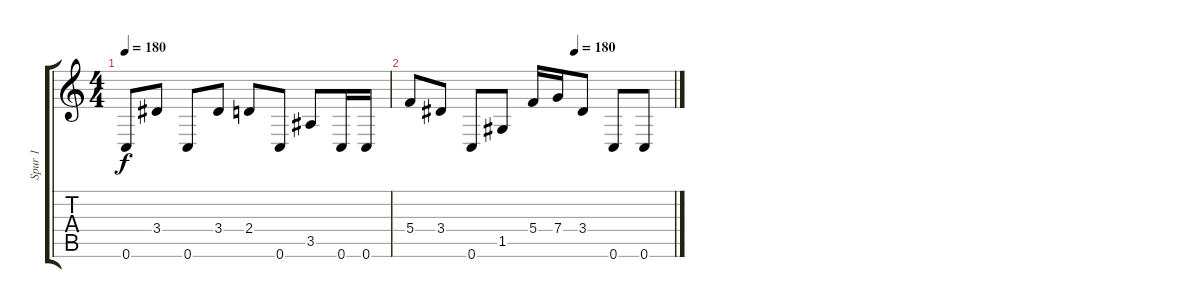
\track ("Spur 1" "Spur 1") {instrument distortionguitar}
\staff {score tabs}
\tuning (D4 A3 F3 C3 G2 C2) {hide}
\ts (4 4)
\tempo 180
\clef g2
\ks c
0.6.8{dy f} 3.4.8 0.6.8 3.4.8 2.4.8 0.6.8 3.5.8 0.6.16 0.6.16 |
\tempo (180 0.625)
5.4.8 3.4.8 0.6.8 1.5.8 5.4.16 7.4.16 3.4.8 0.6.8 0.6.8
